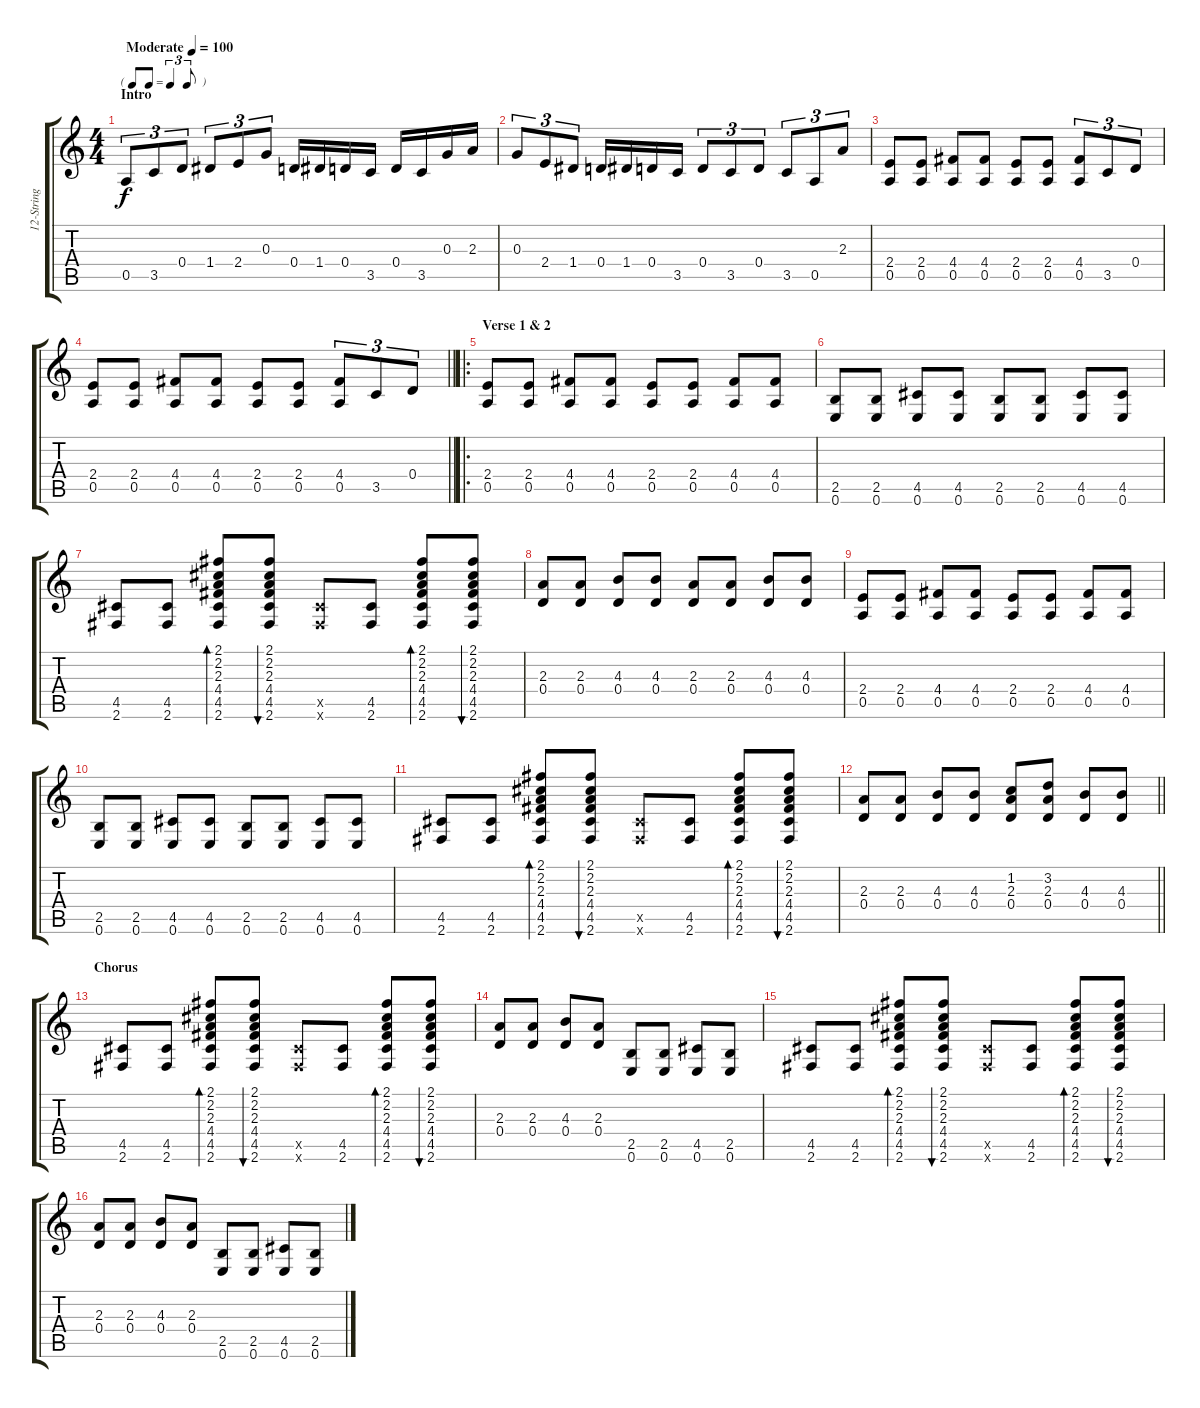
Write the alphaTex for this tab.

\track ("12-String" "12-String") {instrument acousticguitarsteel}
\staff {score tabs}
\tuning (E4 B3 G3 D3 A2 E2) {hide}
\ts (4 4)
\tf triplet8th
\section ("" "Intro")
\tempo (100 "Moderate")
\clef g2
\ks c
0.5.8{tu (3 2) dy f instrument acousticguitarsteel} 3.5.8{tu (3 2)} 0.4.8{tu (3 2)} 1.4.8{tu (3 2)} 2.4.8{tu (3 2)} 0.3.8{tu (3 2)} 0.4.16 1.4.16 0.4.16 3.5.16 0.4.16 3.5.16 0.3.16 2.3.16 |
0.3.8{tu (3 2)} 2.4.8{tu (3 2)} 1.4.8{tu (3 2)} 0.4.16 1.4.16 0.4.16 3.5.16 0.4.8{tu (3 2)} 3.5.8{tu (3 2)} 0.4.8{tu (3 2)} 3.5.8{tu (3 2)} 0.5.8{tu (3 2)} 2.3.8{tu (3 2)} |
(2.4 0.5).8 (2.4 0.5).8 (4.4 0.5).8 (4.4 0.5).8 (2.4 0.5).8 (2.4 0.5).8 (4.4 0.5).8{tu (3 2)} 3.5.8{tu (3 2)} 0.4.8{tu (3 2)} |
\barLineRight lightlight
(2.4 0.5).8 (2.4 0.5).8 (4.4 0.5).8 (4.4 0.5).8 (2.4 0.5).8 (2.4 0.5).8 (4.4 0.5).8{tu (3 2)} 3.5.8{tu (3 2)} 0.4.8{tu (3 2)} |
\ro
\section ("" "Verse 1 & 2")
(2.4 0.5).8 (2.4 0.5).8 (4.4 0.5).8 (4.4 0.5).8 (2.4 0.5).8 (2.4 0.5).8 (4.4 0.5).8 (4.4 0.5).8 |
(2.5 0.6).8 (2.5 0.6).8 (4.5 0.6).8 (4.5 0.6).8 (2.5 0.6).8 (2.5 0.6).8 (4.5 0.6).8 (4.5 0.6).8 |
(4.5 2.6).8 (4.5 2.6).8 (2.1 2.2 2.3 4.4 4.5 2.6).8{bd 60} (2.1 2.2 2.3 4.4 4.5 2.6).8{bu 60} (4.5{x} 2.6{x}).8 (4.5 2.6).8 (2.1 2.2 2.3 4.4 4.5 2.6).8{bd 60} (2.1 2.2 2.3 4.4 4.5 2.6).8{bu 60} |
(2.3 0.4).8 (2.3 0.4).8 (4.3 0.4).8 (4.3 0.4).8 (2.3 0.4).8 (2.3 0.4).8 (4.3 0.4).8 (4.3 0.4).8 |
(2.4 0.5).8 (2.4 0.5).8 (4.4 0.5).8 (4.4 0.5).8 (2.4 0.5).8 (2.4 0.5).8 (4.4 0.5).8 (4.4 0.5).8 |
(2.5 0.6).8 (2.5 0.6).8 (4.5 0.6).8 (4.5 0.6).8 (2.5 0.6).8 (2.5 0.6).8 (4.5 0.6).8 (4.5 0.6).8 |
(4.5 2.6).8 (4.5 2.6).8 (2.1 2.2 2.3 4.4 4.5 2.6).8{bd 60} (2.1 2.2 2.3 4.4 4.5 2.6).8{bu 60} (4.5{x} 2.6{x}).8 (4.5 2.6).8 (2.1 2.2 2.3 4.4 4.5 2.6).8{bd 60} (2.1 2.2 2.3 4.4 4.5 2.6).8{bu 60} |
\barLineRight lightlight
(2.3 0.4).8 (2.3 0.4).8 (4.3 0.4).8 (4.3 0.4).8 (1.2 2.3 0.4).8 (3.2 2.3 0.4).8 (4.3 0.4).8 (4.3 0.4).8 |
\section ("" "Chorus")
(4.5 2.6).8 (4.5 2.6).8 (2.1 2.2 2.3 4.4 4.5 2.6).8{bd 60} (2.1 2.2 2.3 4.4 4.5 2.6).8{bu 60} (4.5{x} 2.6{x}).8 (4.5 2.6).8 (2.1 2.2 2.3 4.4 4.5 2.6).8{bd 60} (2.1 2.2 2.3 4.4 4.5 2.6).8{bu 60} |
(2.3 0.4).8 (2.3 0.4).8 (4.3 0.4).8 (2.3 0.4).8 (2.5 0.6).8 (2.5 0.6).8 (4.5 0.6).8 (2.5 0.6).8 |
(4.5 2.6).8 (4.5 2.6).8 (2.1 2.2 2.3 4.4 4.5 2.6).8{bd 60} (2.1 2.2 2.3 4.4 4.5 2.6).8{bu 60} (4.5{x} 2.6{x}).8 (4.5 2.6).8 (2.1 2.2 2.3 4.4 4.5 2.6).8{bd 60} (2.1 2.2 2.3 4.4 4.5 2.6).8{bu 60} |
(2.3 0.4).8 (2.3 0.4).8 (4.3 0.4).8 (2.3 0.4).8 (2.5 0.6).8 (2.5 0.6).8 (4.5 0.6).8 (2.5 0.6).8
